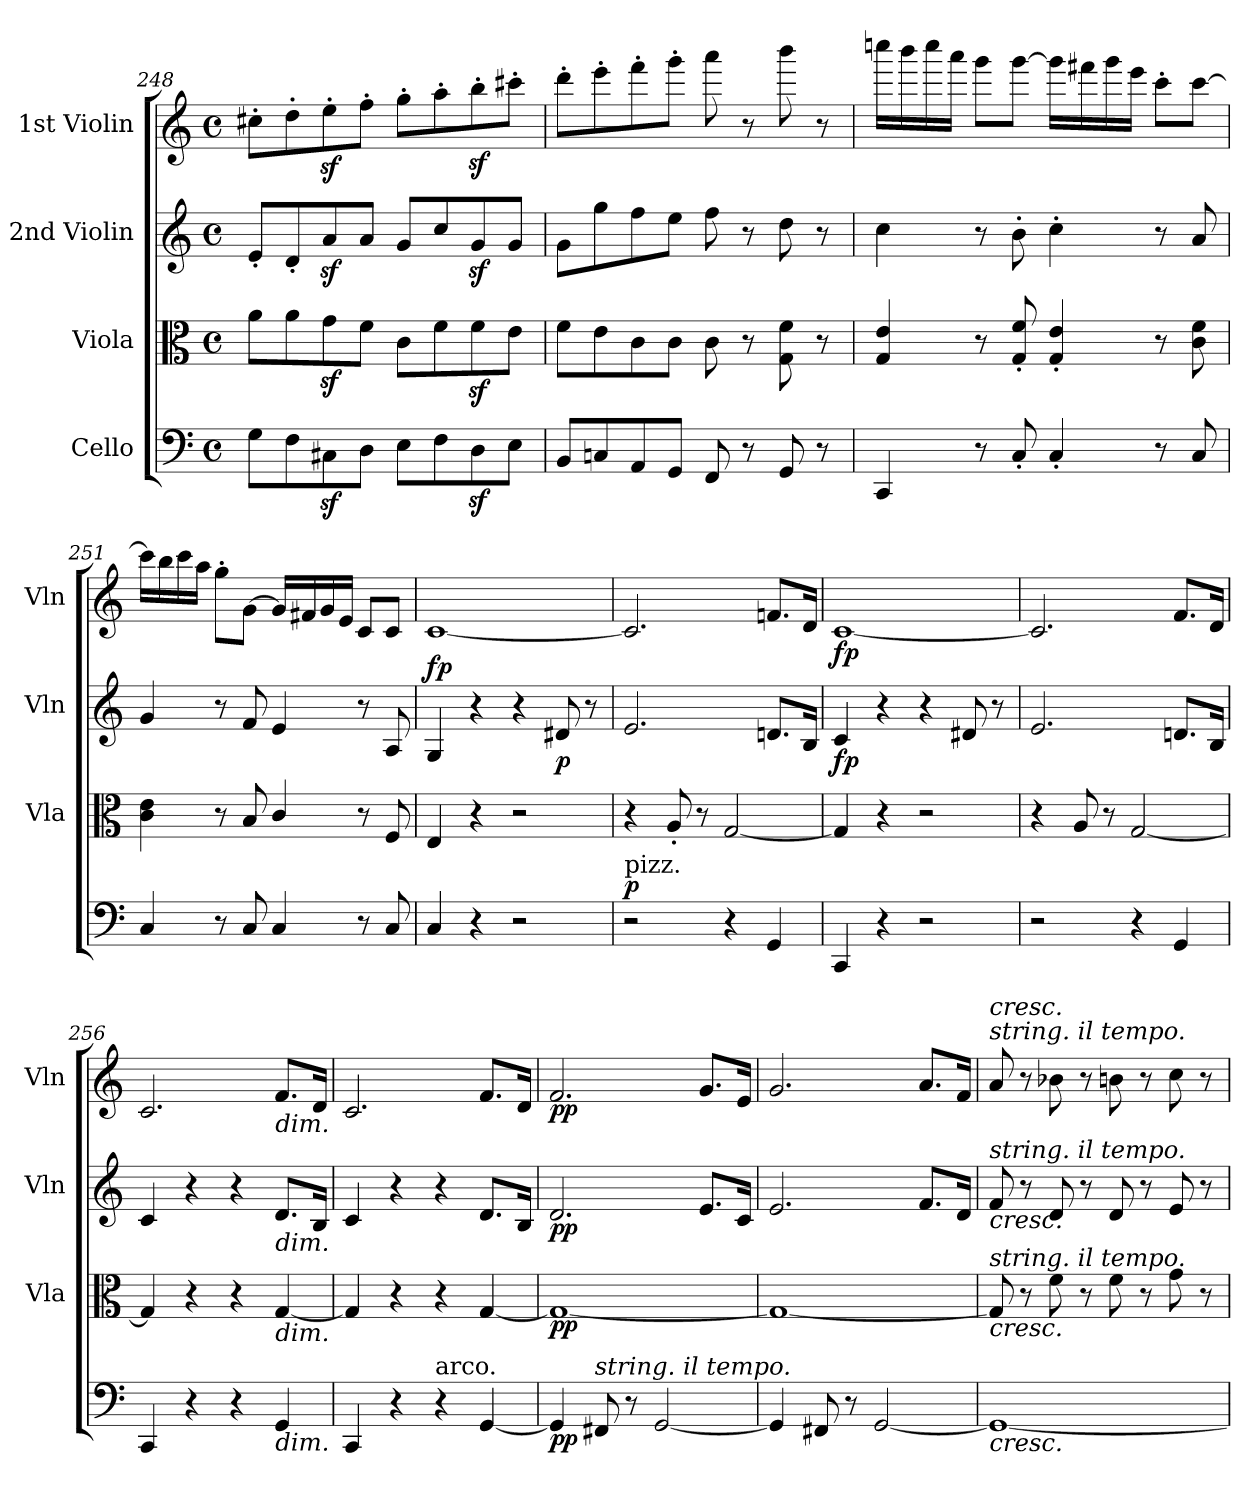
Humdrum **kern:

**kern	**dynam	**kern	**dynam	**kern	**dynam	**kern	**dynam
*part4	*part4	*part3	*part3	*part2	*part2	*part1	*part1
*staff4	*staff4	*staff3	*staff3	*staff2	*staff2	*staff1	*staff1
*I"Cello	*	*I"Viola	*	*I"2nd Violin	*	*I"1st Violin	*
*	*	*I'Vla	*	*I'Vln	*	*I'Vln	*
*clefF4	*	*clefC3	*	*clefG2	*	*clefG2	*
*k[]	*	*k[]	*	*k[]	*	*k[]	*
*M4/4	*	*M4/4	*	*M4/4	*	*M4/4	*
*met(c)	*	*met(c)	*	*met(c)	*	*met(c)	*
=248	=248	=248	=248	=248	=248	=248	=248
8G\L	.	8a\L	.	8e'/L	.	8cc#X'\L	.
8F\	.	8a\	.	8d'/	.	8dd'\	.
8C#Xz<\	.	8gz<\	.	8az</	.	8eez<'\	.
8D\J	.	8f\J	.	8a/J	.	8ff'\J	.
8E\L	.	8c\L	.	8g/L	.	8gg'\L	.
8F\	.	8f\	.	8cc/	.	8aa'\	.
8Dz<\	.	8fz<\	.	8gz</	.	8bbz<'\	.
8E\J	.	8e\J	.	8g/J	.	8ccc#X'\J	.
=249	=249	=249	=249	=249	=249	=249	=249
8BB/L	.	8f\L	.	8g\L	.	8ddd'\L	.
8Cn/	.	8e\	.	8gg\	.	8eee'\	.
8AA/	.	8c\	.	8ff\	.	8fff'\	.
8GG/J	.	8c\J	.	8ee\J	.	8ggg'\J	.
8FF/	.	8c\	.	8ff\	.	8aaa\	.
8r	.	8r	.	8r	.	8r	.
8GG/	.	8G\ 8f\	.	8dd\	.	8bbb\	.
8r	.	8r	.	8r	.	8r	.
=250	=250	=250	=250	=250	=250	=250	=250
4CC/	.	4G/ 4e/	.	4cc\	.	16ccccn\LL	.
.	.	.	.	.	.	16bbb\	.
.	.	.	.	.	.	16cccc\	.
.	.	.	.	.	.	16aaa\JJ	.
8r	.	8r	.	8r	.	8ggg\L	.
8C'/	.	8G/' 8f/'	.	8b'\	.	[8ggg\J	.
4C'/	.	4G/' 4e/'	.	4cc'\	.	16ggg\LL]	.
.	.	.	.	.	.	16fff#X\	.
.	.	.	.	.	.	16ggg\	.
.	.	.	.	.	.	16eee\JJ	.
8r	.	8r	.	8r	.	8ccc'\L	.
8C/	.	8c\ 8f\	.	8a/	.	[8ccc\J	.
=251	=251	=251	=251	=251	=251	=251	=251
4C/	.	4c\ 4e\	.	4g/	.	16ccc\LL]	.
.	.	.	.	.	.	16bb\	.
.	.	.	.	.	.	16ccc\	.
.	.	.	.	.	.	16aa\JJ	.
8r	.	8r	.	8r	.	8gg'\L	.
8C/	.	8B/	.	8f/	.	[8g\J	.
4C/	.	4c/	.	4e/	.	16g/LL]	.
.	.	.	.	.	.	16f#X/	.
.	.	.	.	.	.	16g/	.
.	.	.	.	.	.	16e/JJ	.
8r	.	8r	.	8r	.	8c/L	.
8C/	.	8F/	.	8A/	.	8c/J	.
=252	=252	=252	=252	=252	=252	=252	=252
!	!	!	!	!	!LO:DY:a	!	!
4C/	.	4E/	.	4G/	fp	[1c	.
4r	.	4r	.	4r	.	.	.
2r	.	2r	.	4r	.	.	.
!	!	!	!	!	!LO:DY:b	!	!
.	.	.	.	8d#X/	p	.	.
.	.	.	.	8r	.	.	.
=253	=253	=253	=253	=253	=253	=253	=253
!LO:TX:a:t=pizz.	!	!	!	!	!	!	!
!	!LO:DY:a	!	!	!	!	!	!
2r	p	4r	.	2.e/	.	2.c/]	.
.	.	8A'/	.	.	.	.	.
.	.	8r	.	.	.	.	.
4r	.	[2G/	.	.	.	.	.
4GG/	.	.	.	8.dn/L	.	8.fn/L	.
.	.	.	.	16B/Jk	.	16d/Jk	.
=254	=254	=254	=254	=254	=254	=254	=254
!	!	!	!	!	!LO:DY:b	!	!LO:DY:b
4CC/	.	4G/]	.	4c/	fp	[1c	fp
4r	.	4r	.	4r	.	.	.
2r	.	2r	.	4r	.	.	.
.	.	.	.	8d#X/	.	.	.
.	.	.	.	8r	.	.	.
=255	=255	=255	=255	=255	=255	=255	=255
2r	.	4r	.	2.e/	.	2.c/]	.
.	.	8A/	.	.	.	.	.
.	.	8r	.	.	.	.	.
4r	.	[2G/	.	.	.	.	.
4GG/	.	.	.	8.dn/L	.	8.f/L	.
.	.	.	.	16B/Jk	.	16d/Jk	.
=256	=256	=256	=256	=256	=256	=256	=256
4CC/	.	4G/]	.	4c/	.	2.c/	.
4r	.	4r	.	4r	.	.	.
4r	.	4r	.	4r	.	.	.
!	!	!	!	!	!	!LO:TX:b:i:t=dim.	!
!	!	!	!	!LO:TX:b:i:t=dim.	!	!	!
!	!	!LO:TX:b:i:t=dim.	!	!	!	!	!
!LO:TX:b:i:t=dim.	!	!	!	!	!	!	!
4GG/	.	[4G/	.	8.d/L	.	8.f/L	.
.	.	.	.	16B/Jk	.	16d/Jk	.
=257	=257	=257	=257	=257	=257	=257	=257
4CC/	.	4G/]	.	4c/	.	2.c/	.
4r	.	4r	.	4r	.	.	.
!LO:TX:a:t=arco.	!	!	!	!	!	!	!
4r	.	4r	.	4r	.	.	.
[4GG/	.	[4G/	.	8.d/L	.	8.f/L	.
.	.	.	.	16B/Jk	.	16d/Jk	.
=258	=258	=258	=258	=258	=258	=258	=258
!	!LO:DY:b	!	!LO:DY:b	!	!LO:DY:b	!	!LO:DY:b
4GG/]	pp	1G_	pp	2.d/	pp	2.f/	pp
!LO:TX:a:i:t=string. il tempo.	!	!	!	!	!	!	!
8FF#X/	.	.	.	.	.	.	.
8r	.	.	.	.	.	.	.
[2GG/	.	.	.	.	.	.	.
.	.	.	.	8.e/L	.	8.g/L	.
.	.	.	.	16c/Jk	.	16e/Jk	.
=259	=259	=259	=259	=259	=259	=259	=259
4GG/]	.	1G_	.	2.e/	.	2.g/	.
8FF#X/	.	.	.	.	.	.	.
8r	.	.	.	.	.	.	.
[2GG/	.	.	.	.	.	.	.
.	.	.	.	8.f/L	.	8.a/L	.
.	.	.	.	16d/Jk	.	16f/Jk	.
=260	=260	=260	=260	=260	=260	=260	=260
!	!	!	!	!	!	!LO:TX:a:i:t=string. il tempo.	!
!	!	!	!	!	!	!LO:TX:a:i:t=cresc.	!
!	!	!	!	!LO:TX:a:i:t=string. il tempo.	!	!	!
!	!	!	!	!LO:TX:b:i:t=cresc.	!	!	!
!	!	!LO:TX:b:i:t=cresc.	!	!	!	!	!
!	!	!LO:TX:a:i:t=string. il tempo.	!	!	!	!	!
!LO:TX:b:i:t=cresc.	!	!	!	!	!	!	!
1GG_	.	8G/]	.	8f/	.	8a/	.
.	.	8r	.	8r	.	8r	.
.	.	8f\	.	8d/	.	8b-X\	.
.	.	8r	.	8r	.	8r	.
.	.	8f\	.	8d/	.	8bn\	.
.	.	8r	.	8r	.	8r	.
.	.	8g\	.	8e/	.	8cc\	.
.	.	8r	.	8r	.	8r	.
=	=	=	=	=	=	=	=
*-	*-	*-	*-	*-	*-	*-	*-
